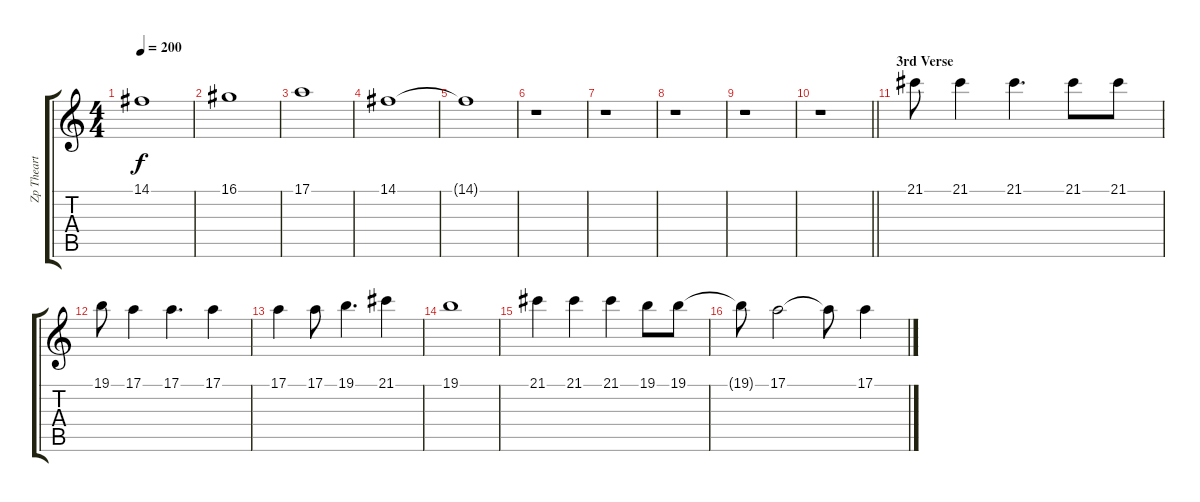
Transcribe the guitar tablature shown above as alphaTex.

\track ("Zp Theart | Delay" "Zp Theart ") {instrument pad8sweep}
\staff {score tabs}
\tuning (E4 B3 G3 D3 A2 E2) {hide}
\ts (4 4)
\tempo 200
\clef g2
\ks c
14.1.1{dy f} |
16.1.1 |
17.1.1 |
14.1.1 |
14.1{t}.1 |
r.1 |
r.1 |
r.1 |
r.1 |
\barLineRight lightlight
r.1 |
\section ("" "3rd Verse")
21.1.8 21.1.4 21.1.4{d} 21.1.8 21.1.8 |
19.1.8 17.1.4 17.1.4{d} 17.1.4 |
17.1.4 17.1.8 19.1.4{d} 21.1.4 |
19.1.1 |
21.1.4 21.1.4 21.1.4 19.1.8 19.1.8 |
19.1{t}.8 17.1.2 17.1{t}.8 17.1.4
